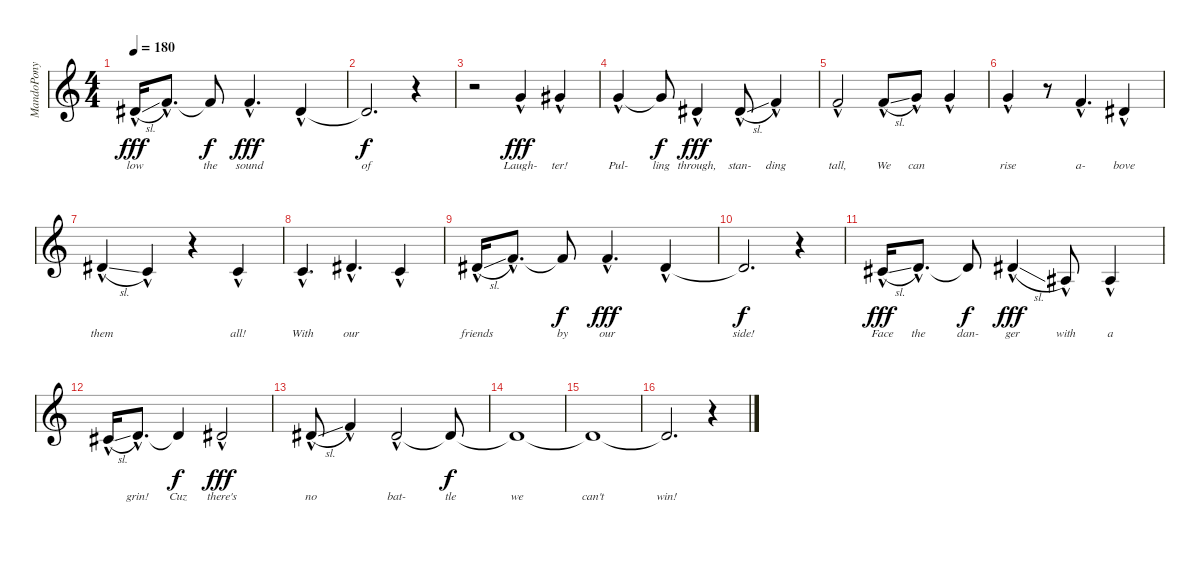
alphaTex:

\track ("MandoPony" "MandoPony") {instrument englishhorn}
\staff {score}
\tuning (E4 B3 G3 D3 A2 E2) {hide}
\ts (4 4)
\tempo 180
\clef g2
\ks c
4.2{sl hac}.16{lyrics (0 "low") lyrics (1 "") lyrics (2 "") lyrics (3 "") lyrics (4 "") dy fff} 6.2{hac}.8{d lyrics (0 "") lyrics (1 "") lyrics (2 "") lyrics (3 "") lyrics (4 "")} 6.2{t}.8{lyrics (0 "the") lyrics (1 "") lyrics (2 "") lyrics (3 "") lyrics (4 "") dy f} 6.2{hac}.4{d lyrics (0 "sound") lyrics (1 "") lyrics (2 "") lyrics (3 "") lyrics (4 "") dy fff} 4.2{hac}.4{lyrics (0 "") lyrics (1 "") lyrics (2 "") lyrics (3 "") lyrics (4 "")} |
4.2{t}.2{d lyrics (0 "of") lyrics (1 "") lyrics (2 "") lyrics (3 "") lyrics (4 "") dy f} r.4 |
r.2 3.1{hac}.4{lyrics (0 "Laugh-") lyrics (1 "") lyrics (2 "") lyrics (3 "") lyrics (4 "") dy fff} 4.1{hac}.4{lyrics (0 "ter!") lyrics (1 "") lyrics (2 "") lyrics (3 "") lyrics (4 "")} |
3.1{hac}.4{lyrics (0 "Pul-") lyrics (1 "") lyrics (2 "") lyrics (3 "") lyrics (4 "")} 3.1{t}.8{lyrics (0 "ling") lyrics (1 "") lyrics (2 "") lyrics (3 "") lyrics (4 "") dy f} 4.2{hac}.4{lyrics (0 "through,") lyrics (1 "") lyrics (2 "") lyrics (3 "") lyrics (4 "") dy fff} 4.2{sl hac}.8{lyrics (0 "stan-") lyrics (1 "") lyrics (2 "") lyrics (3 "") lyrics (4 "")} 6.2{hac}.4{lyrics (0 "ding") lyrics (1 "") lyrics (2 "") lyrics (3 "") lyrics (4 "")} |
6.2{hac}.2{lyrics (0 "tall,") lyrics (1 "") lyrics (2 "") lyrics (3 "") lyrics (4 "")} 1.1{sl hac}.8{lyrics (0 "We") lyrics (1 "") lyrics (2 "") lyrics (3 "") lyrics (4 "")} 3.1{hac}.8{lyrics (0 "can") lyrics (1 "") lyrics (2 "") lyrics (3 "") lyrics (4 "")} 3.1{hac}.4{lyrics (0 "") lyrics (1 "") lyrics (2 "") lyrics (3 "") lyrics (4 "")} |
3.1{hac}.4{lyrics (0 "rise") lyrics (1 "") lyrics (2 "") lyrics (3 "") lyrics (4 "")} r.8 1.1{hac}.4{d lyrics (0 "a-") lyrics (1 "") lyrics (2 "") lyrics (3 "") lyrics (4 "")} 4.2{hac}.4{lyrics (0 "bove") lyrics (1 "") lyrics (2 "") lyrics (3 "") lyrics (4 "")} |
4.2{sl hac}.4{lyrics (0 "them") lyrics (1 "") lyrics (2 "") lyrics (3 "") lyrics (4 "")} 1.2{hac}.4{lyrics (0 "") lyrics (1 "") lyrics (2 "") lyrics (3 "") lyrics (4 "")} r.4 5.3{hac}.4{lyrics (0 "all!") lyrics (1 "") lyrics (2 "") lyrics (3 "") lyrics (4 "")} |
5.3{hac}.4{d lyrics (0 "With") lyrics (1 "") lyrics (2 "") lyrics (3 "") lyrics (4 "")} 4.2{hac}.4{d lyrics (0 "our") lyrics (1 "") lyrics (2 "") lyrics (3 "") lyrics (4 "")} 5.3{hac}.4{lyrics (0 "") lyrics (1 "") lyrics (2 "") lyrics (3 "") lyrics (4 "")} |
4.2{sl hac}.16{lyrics (0 "friends") lyrics (1 "") lyrics (2 "") lyrics (3 "") lyrics (4 "")} 6.2{hac}.8{d lyrics (0 "") lyrics (1 "") lyrics (2 "") lyrics (3 "") lyrics (4 "")} 6.2{t}.8{lyrics (0 "by") lyrics (1 "") lyrics (2 "") lyrics (3 "") lyrics (4 "") dy f} 6.2{hac}.4{d lyrics (0 "our") lyrics (1 "") lyrics (2 "") lyrics (3 "") lyrics (4 "") dy fff} 4.2{hac}.4{lyrics (0 "") lyrics (1 "") lyrics (2 "") lyrics (3 "") lyrics (4 "")} |
4.2{t}.2{d lyrics (0 "side!") lyrics (1 "") lyrics (2 "") lyrics (3 "") lyrics (4 "") dy f} r.4 |
2.2{sl hac}.16{lyrics (0 "Face") lyrics (1 "") lyrics (2 "") lyrics (3 "") lyrics (4 "") dy fff} 3.2{hac}.8{d lyrics (0 "the") lyrics (1 "") lyrics (2 "") lyrics (3 "") lyrics (4 "")} 3.2{t}.8{lyrics (0 "dan-") lyrics (1 "") lyrics (2 "") lyrics (3 "") lyrics (4 "") dy f} 8.3{sl hac}.4{lyrics (0 "ger") lyrics (1 "") lyrics (2 "") lyrics (3 "") lyrics (4 "") dy fff} 3.3{hac}.8{lyrics (0 "with") lyrics (1 "") lyrics (2 "") lyrics (3 "") lyrics (4 "")} 3.3{hac}.4{lyrics (0 "a") lyrics (1 "") lyrics (2 "") lyrics (3 "") lyrics (4 "")} |
2.2{sl hac}.16{lyrics (0 "") lyrics (1 "") lyrics (2 "") lyrics (3 "") lyrics (4 "")} 3.2{hac}.8{d lyrics (0 "grin!") lyrics (1 "") lyrics (2 "") lyrics (3 "") lyrics (4 "")} 3.2{t}.4{lyrics (0 "Cuz") lyrics (1 "") lyrics (2 "") lyrics (3 "") lyrics (4 "") dy f} 4.2{hac}.2{lyrics (0 "there's") lyrics (1 "") lyrics (2 "") lyrics (3 "") lyrics (4 "") dy fff} |
4.2{sl hac}.8{lyrics (0 "no") lyrics (1 "") lyrics (2 "") lyrics (3 "") lyrics (4 "")} 6.2{hac}.4{lyrics (0 "") lyrics (1 "") lyrics (2 "") lyrics (3 "") lyrics (4 "")} 4.2{hac}.2{lyrics (0 "bat-") lyrics (1 "") lyrics (2 "") lyrics (3 "") lyrics (4 "")} 4.2{t}.8{lyrics (0 "tle") lyrics (1 "") lyrics (2 "") lyrics (3 "") lyrics (4 "") dy f} |
4.2{t}.1{lyrics (0 "we") lyrics (1 "") lyrics (2 "") lyrics (3 "") lyrics (4 "")} |
4.2{t}.1{lyrics (0 "can't") lyrics (1 "") lyrics (2 "") lyrics (3 "") lyrics (4 "")} |
4.2{t}.2{d lyrics (0 "win!") lyrics (1 "") lyrics (2 "") lyrics (3 "") lyrics (4 "")} r.4
